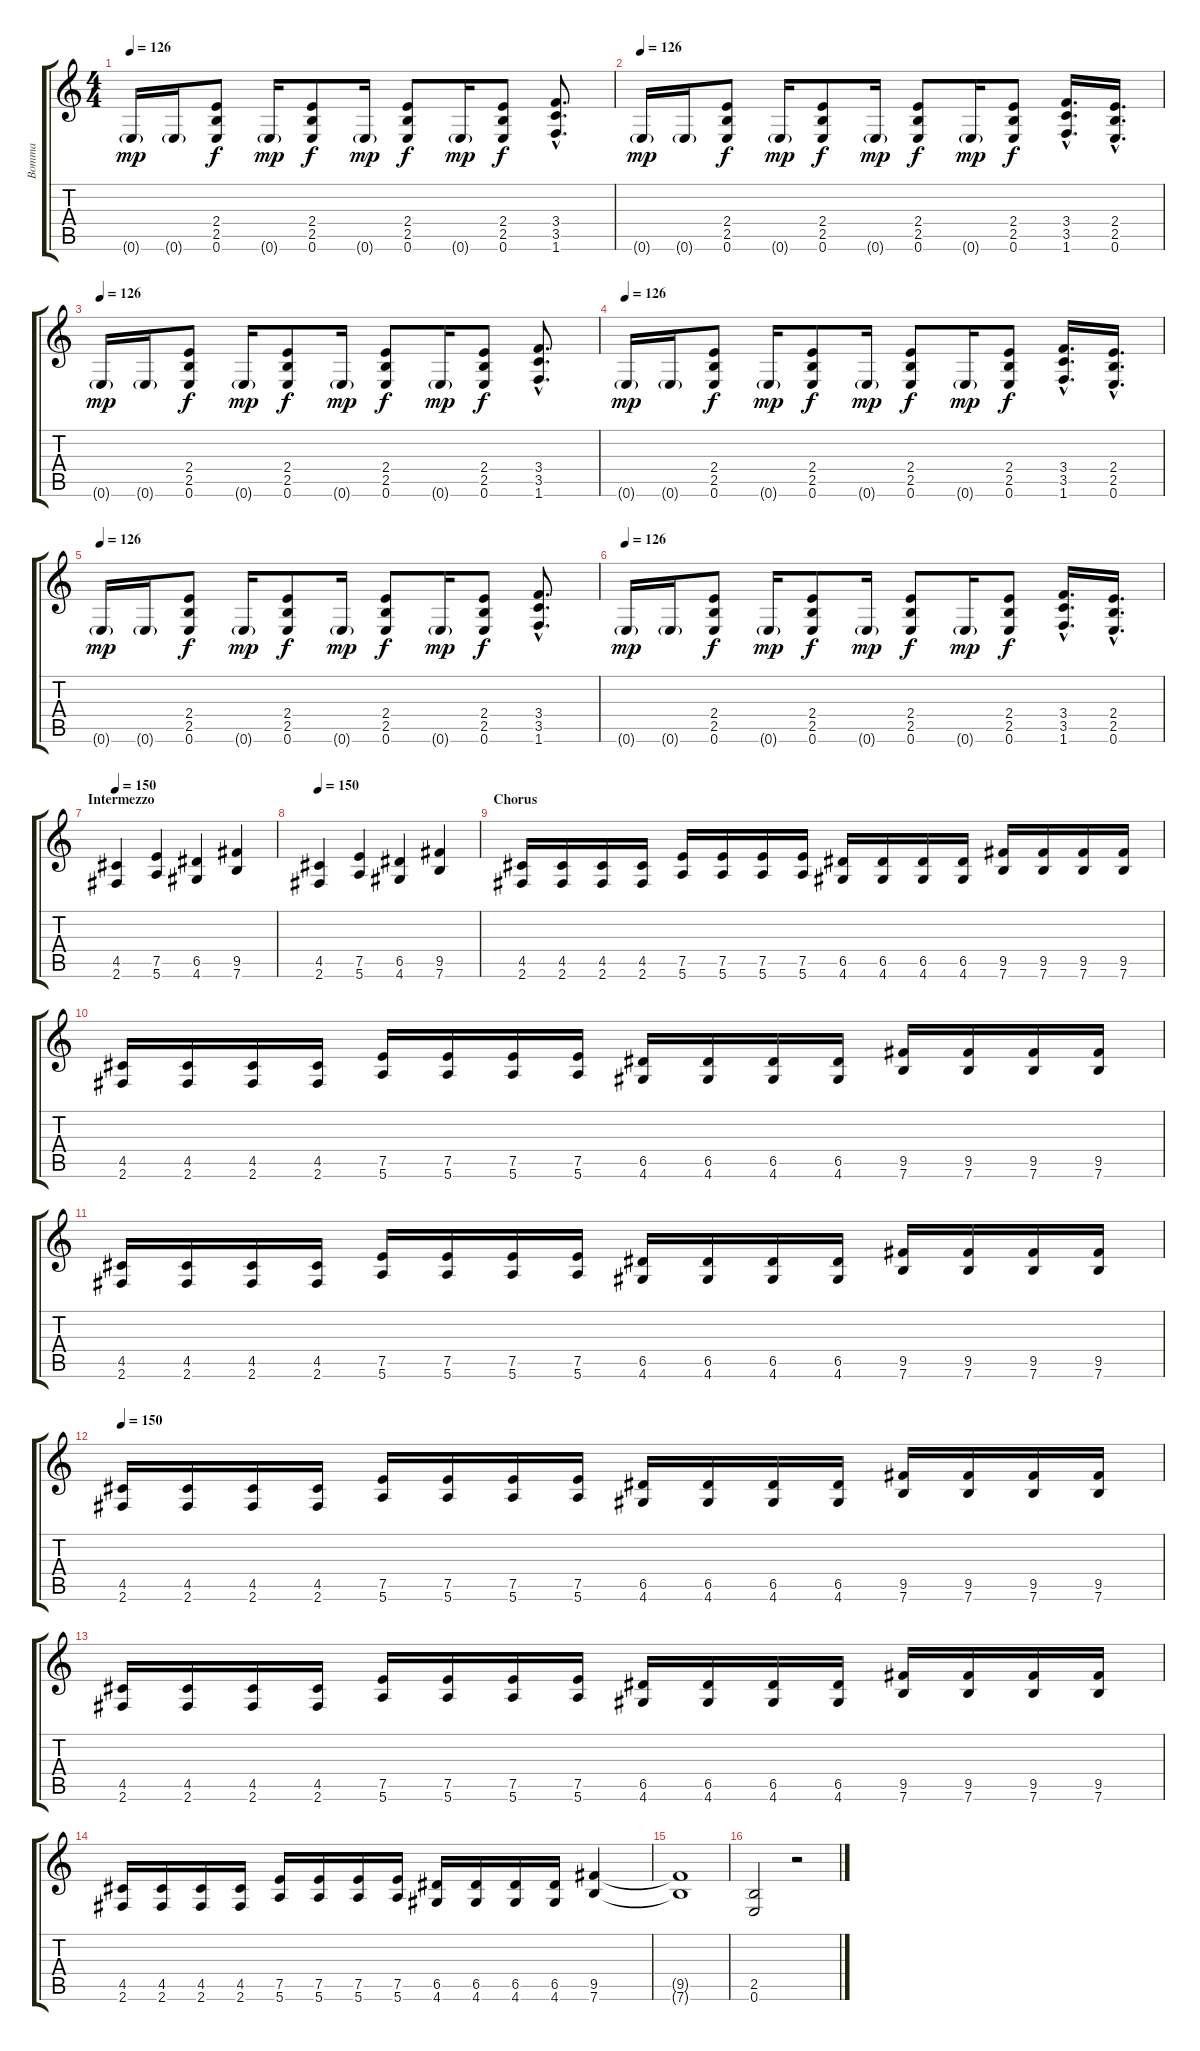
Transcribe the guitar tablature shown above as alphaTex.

\track ("Bomma" "Bomma") {instrument distortionguitar}
\staff {score tabs}
\tuning (E4 B3 G3 D3 A2 E2) {hide}
\ts (4 4)
\tempo 126
\clef g2
\ks c
0.6{g}.16{dy mp} 0.6{g}.16 (2.4 2.5 0.6).8{dy f} 0.6{g}.16{dy mp} (2.4 2.5 0.6).8{dy f} 0.6{g}.16{dy mp} (2.4 2.5 0.6).8{dy f} 0.6{g}.16{dy mp} (2.4 2.5 0.6).8{dy f} (3.4{hac} 3.5{hac} 1.6{hac}).8{d} |
\tempo 126
0.6{g}.16{dy mp} 0.6{g}.16 (2.4 2.5 0.6).8{dy f} 0.6{g}.16{dy mp} (2.4 2.5 0.6).8{dy f} 0.6{g}.16{dy mp} (2.4 2.5 0.6).8{dy f} 0.6{g}.16{dy mp} (2.4 2.5 0.6).8{dy f} (3.4{hac} 3.5{hac} 1.6{hac}).16{d} (2.4{hac} 2.5{hac} 0.6{hac}).16{d} |
\tempo 126
0.6{g}.16{dy mp} 0.6{g}.16 (2.4 2.5 0.6).8{dy f} 0.6{g}.16{dy mp} (2.4 2.5 0.6).8{dy f} 0.6{g}.16{dy mp} (2.4 2.5 0.6).8{dy f} 0.6{g}.16{dy mp} (2.4 2.5 0.6).8{dy f} (3.4{hac} 3.5{hac} 1.6{hac}).8{d} |
\tempo 126
0.6{g}.16{dy mp} 0.6{g}.16 (2.4 2.5 0.6).8{dy f} 0.6{g}.16{dy mp} (2.4 2.5 0.6).8{dy f} 0.6{g}.16{dy mp} (2.4 2.5 0.6).8{dy f} 0.6{g}.16{dy mp} (2.4 2.5 0.6).8{dy f} (3.4{hac} 3.5{hac} 1.6{hac}).16{d} (2.4{hac} 2.5{hac} 0.6{hac}).16{d} |
\tempo 126
0.6{g}.16{dy mp} 0.6{g}.16 (2.4 2.5 0.6).8{dy f} 0.6{g}.16{dy mp} (2.4 2.5 0.6).8{dy f} 0.6{g}.16{dy mp} (2.4 2.5 0.6).8{dy f} 0.6{g}.16{dy mp} (2.4 2.5 0.6).8{dy f} (3.4{hac} 3.5{hac} 1.6{hac}).8{d} |
\tempo 126
0.6{g}.16{dy mp} 0.6{g}.16 (2.4 2.5 0.6).8{dy f} 0.6{g}.16{dy mp} (2.4 2.5 0.6).8{dy f} 0.6{g}.16{dy mp} (2.4 2.5 0.6).8{dy f} 0.6{g}.16{dy mp} (2.4 2.5 0.6).8{dy f} (3.4{hac} 3.5{hac} 1.6{hac}).16{d} (2.4{hac} 2.5{hac} 0.6{hac}).16{d} |
\section ("" "Intermezzo")
\tempo 150
(4.5 2.6).4 (7.5 5.6).4 (6.5 4.6).4 (9.5 7.6).4 |
\tempo 150
(4.5 2.6).4 (7.5 5.6).4 (6.5 4.6).4 (9.5 7.6).4 |
\section ("" "Chorus")
(4.5 2.6).16 (4.5 2.6).16 (4.5 2.6).16 (4.5 2.6).16 (7.5 5.6).16 (7.5 5.6).16 (7.5 5.6).16 (7.5 5.6).16 (6.5 4.6).16 (6.5 4.6).16 (6.5 4.6).16 (6.5 4.6).16 (9.5 7.6).16 (9.5 7.6).16 (9.5 7.6).16 (9.5 7.6).16 |
(4.5 2.6).16 (4.5 2.6).16 (4.5 2.6).16 (4.5 2.6).16 (7.5 5.6).16 (7.5 5.6).16 (7.5 5.6).16 (7.5 5.6).16 (6.5 4.6).16 (6.5 4.6).16 (6.5 4.6).16 (6.5 4.6).16 (9.5 7.6).16 (9.5 7.6).16 (9.5 7.6).16 (9.5 7.6).16 |
(4.5 2.6).16 (4.5 2.6).16 (4.5 2.6).16 (4.5 2.6).16 (7.5 5.6).16 (7.5 5.6).16 (7.5 5.6).16 (7.5 5.6).16 (6.5 4.6).16 (6.5 4.6).16 (6.5 4.6).16 (6.5 4.6).16 (9.5 7.6).16 (9.5 7.6).16 (9.5 7.6).16 (9.5 7.6).16 |
\tempo 150
(4.5 2.6).16 (4.5 2.6).16 (4.5 2.6).16 (4.5 2.6).16 (7.5 5.6).16 (7.5 5.6).16 (7.5 5.6).16 (7.5 5.6).16 (6.5 4.6).16 (6.5 4.6).16 (6.5 4.6).16 (6.5 4.6).16 (9.5 7.6).16 (9.5 7.6).16 (9.5 7.6).16 (9.5 7.6).16 |
(4.5 2.6).16 (4.5 2.6).16 (4.5 2.6).16 (4.5 2.6).16 (7.5 5.6).16 (7.5 5.6).16 (7.5 5.6).16 (7.5 5.6).16 (6.5 4.6).16 (6.5 4.6).16 (6.5 4.6).16 (6.5 4.6).16 (9.5 7.6).16 (9.5 7.6).16 (9.5 7.6).16 (9.5 7.6).16 |
(4.5 2.6).16 (4.5 2.6).16 (4.5 2.6).16 (4.5 2.6).16 (7.5 5.6).16 (7.5 5.6).16 (7.5 5.6).16 (7.5 5.6).16 (6.5 4.6).16 (6.5 4.6).16 (6.5 4.6).16 (6.5 4.6).16 (9.5 7.6).4 |
(9.5{t} 7.6{t}).1 |
(2.5 0.6).2 r.2
